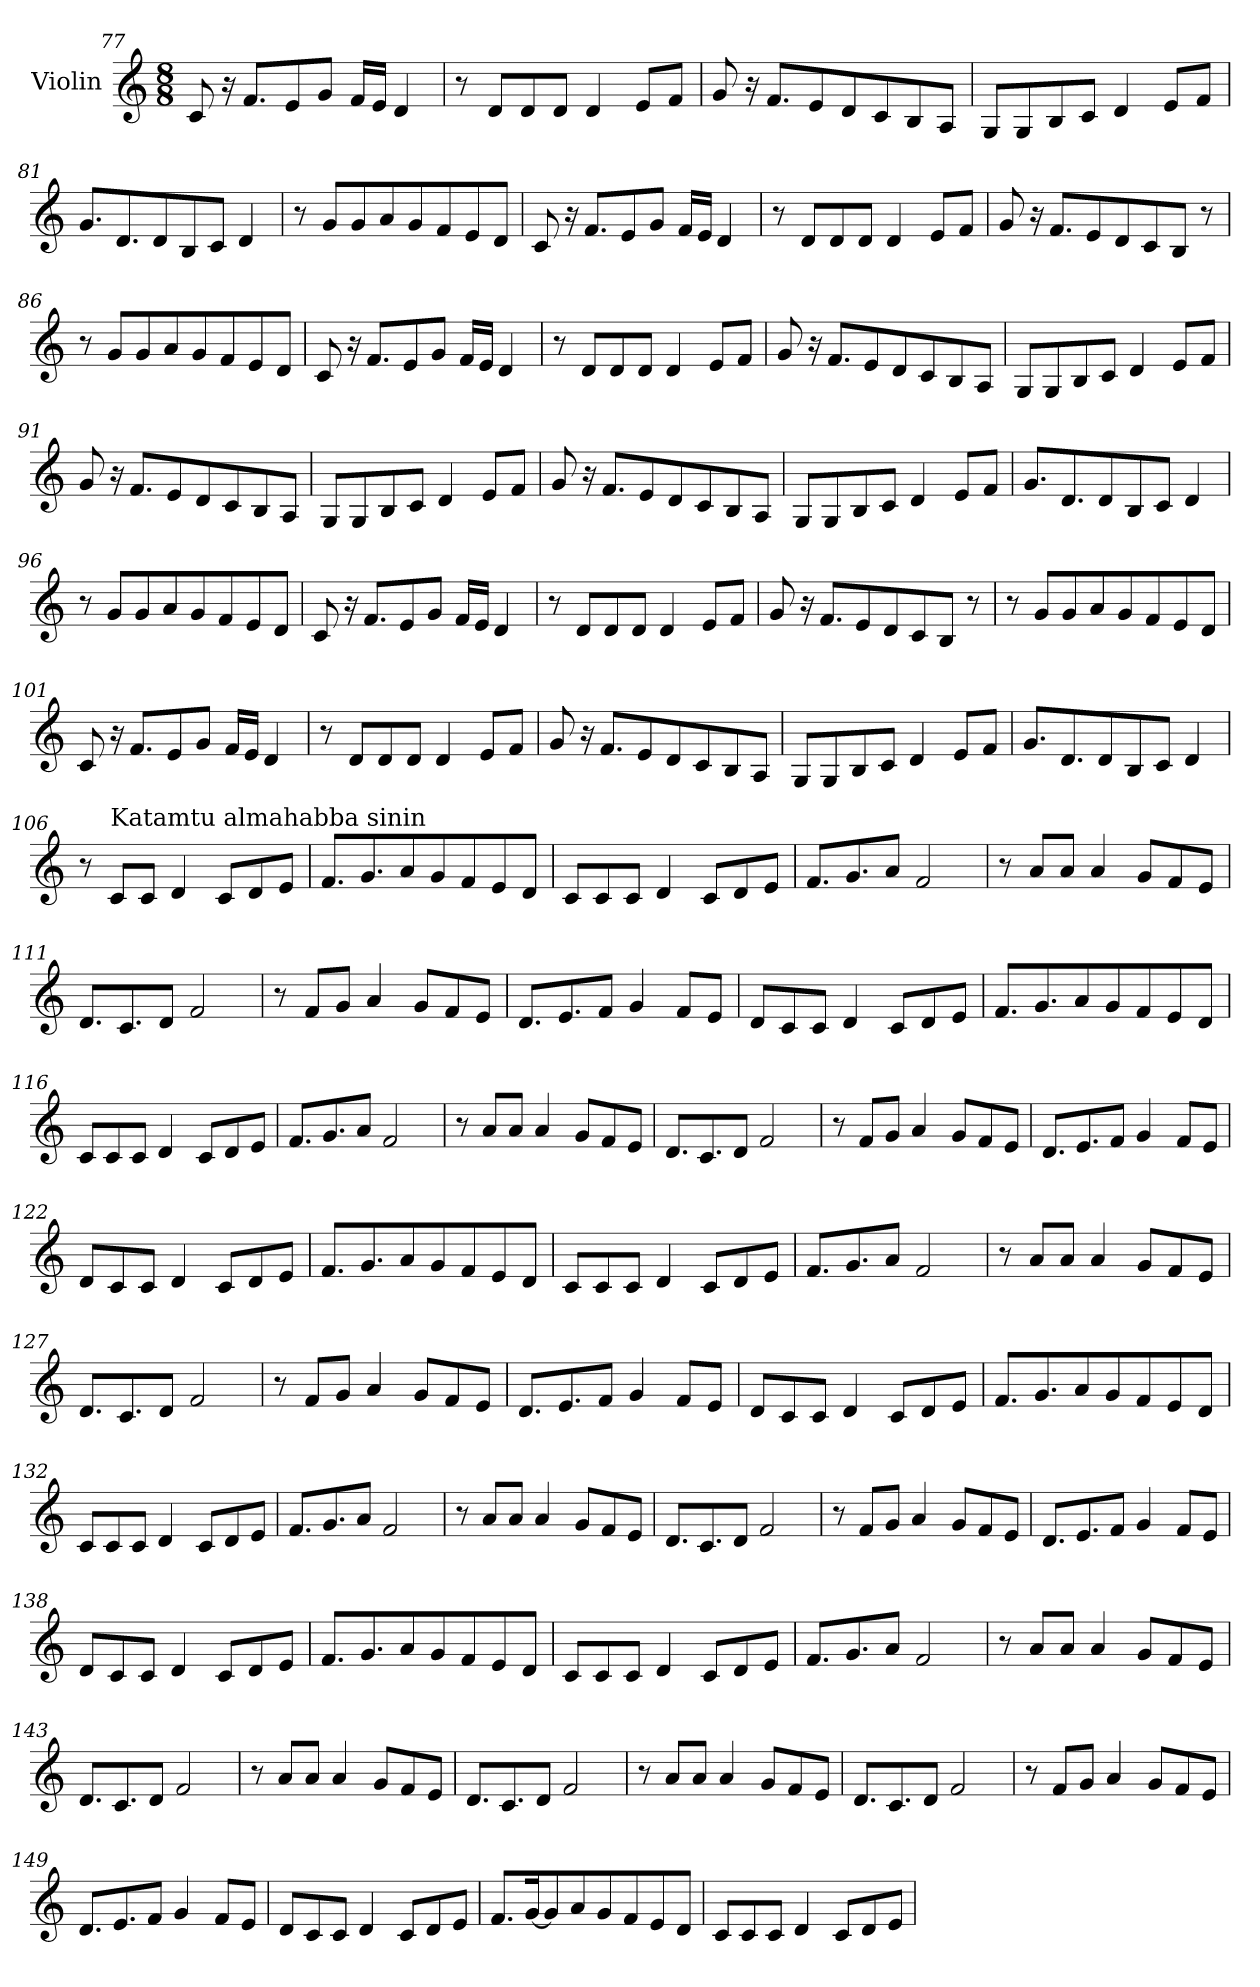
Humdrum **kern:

**kern
*part1
*staff1
*I"Violin
!!LO:LB:g=z
*clefG2
*k[]
*C:
*M8/8
=77
8c/
16r
8.f/L
8e/
8g/J
16f/LL
16e/JJ
4d/
=78
8r
8d/L
8d/
8d/J
4d/
8e/L
8f/J
=79
8g/
16r
8.f/L
8e/
8d/
8c/
8B/
8A/J
=80
8G/L
8G/
8B/
8c/J
4d/
8e/L
8f/J
!!LO:LB:g=z
=81
8.g/L
8.d/
8d/
8B/
8c/J
4d/
=82
8r
8g/L
8g/
8a/
8g/
8f/
8e/
8d/J
=83
8c/
16r
8.f/L
8e/
8g/J
16f/LL
16e/JJ
4d/
=84
8r
8d/L
8d/
8d/J
4d/
8e/L
8f/J
!!LO:LB:g=z
=85
8g/
16r
8.f/L
8e/
8d/
8c/
8B/J
8r
=86
8r
8g/L
8g/
8a/
8g/
8f/
8e/
8d/J
=87
8c/
16r
8.f/L
8e/
8g/J
16f/LL
16e/JJ
4d/
=88
8r
8d/L
8d/
8d/J
4d/
8e/L
8f/J
!!LO:LB:g=z
=89
8g/
16r
8.f/L
8e/
8d/
8c/
8B/
8A/J
=90
8G/L
8G/
8B/
8c/J
4d/
8e/L
8f/J
=91
8g/
16r
8.f/L
8e/
8d/
8c/
8B/
8A/J
=92
8G/L
8G/
8B/
8c/J
4d/
8e/L
8f/J
!!LO:LB:g=z
=93
8g/
16r
8.f/L
8e/
8d/
8c/
8B/
8A/J
=94
8G/L
8G/
8B/
8c/J
4d/
8e/L
8f/J
=95
8.g/L
8.d/
8d/
8B/
8c/J
4d/
=96
8r
8g/L
8g/
8a/
8g/
8f/
8e/
8d/J
!!LO:PB:g=z
=97
8c/
16r
8.f/L
8e/
8g/J
16f/LL
16e/JJ
4d/
=98
8r
8d/L
8d/
8d/J
4d/
8e/L
8f/J
=99
8g/
16r
8.f/L
8e/
8d/
8c/
8B/J
8r
=100
8r
8g/L
8g/
8a/
8g/
8f/
8e/
8d/J
!!LO:LB:g=z
=101
8c/
16r
8.f/L
8e/
8g/J
16f/LL
16e/JJ
4d/
=102
8r
8d/L
8d/
8d/J
4d/
8e/L
8f/J
=103
8g/
16r
8.f/L
8e/
8d/
8c/
8B/
8A/J
=104
8G/L
8G/
8B/
8c/J
4d/
8e/L
8f/J
!!LO:LB:g=z
=105
8.g/L
8.d/
8d/
8B/
8c/J
4d/
=106
*MM90
8r
!LO:TX:a:t=Katamtu almahabba sinin
8c/L
8c/J
4d/
8c/L
8d/
8e/J
=107
8.f/L
8.g/
8a/
8g/
8f/
8e/
8d/J
=108
8c/L
8c/
8c/J
4d/
8c/L
8d/
8e/J
!!LO:LB:g=z
=109
8.f/L
8.g/
8a/J
2f/
=110
8r
8a/L
8a/J
4a/
8g/L
8f/
8e/J
=111
8.d/L
8.c/
8d/J
2f/
=112
8r
8f/L
8g/J
4a/
8g/L
8f/
8e/J
=113
8.d/L
8.e/
8f/J
4g/
8f/L
8e/J
!!LO:LB:g=z
=114
8d/L
8c/
8c/J
4d/
8c/L
8d/
8e/J
=115
8.f/L
8.g/
8a/
8g/
8f/
8e/
8d/J
=116
8c/L
8c/
8c/J
4d/
8c/L
8d/
8e/J
=117
8.f/L
8.g/
8a/J
2f/
!!LO:LB:g=z
=118
8r
8a/L
8a/J
4a/
8g/L
8f/
8e/J
=119
8.d/L
8.c/
8d/J
2f/
=120
8r
8f/L
8g/J
4a/
8g/L
8f/
8e/J
=121
8.d/L
8.e/
8f/J
4g/
8f/L
8e/J
!!LO:LB:g=z
=122
8d/L
8c/
8c/J
4d/
8c/L
8d/
8e/J
=123
8.f/L
8.g/
8a/
8g/
8f/
8e/
8d/J
=124
8c/L
8c/
8c/J
4d/
8c/L
8d/
8e/J
=125
8.f/L
8.g/
8a/J
2f/
!!LO:LB:g=z
=126
8r
8a/L
8a/J
4a/
8g/L
8f/
8e/J
=127
8.d/L
8.c/
8d/J
2f/
=128
8r
8f/L
8g/J
4a/
8g/L
8f/
8e/J
=129
8.d/L
8.e/
8f/J
4g/
8f/L
8e/J
!!LO:PB:g=z
=130
8d/L
8c/
8c/J
4d/
8c/L
8d/
8e/J
=131
8.f/L
8.g/
8a/
8g/
8f/
8e/
8d/J
=132
8c/L
8c/
8c/J
4d/
8c/L
8d/
8e/J
=133
8.f/L
8.g/
8a/J
2f/
!!LO:LB:g=z
=134
8r
8a/L
8a/J
4a/
8g/L
8f/
8e/J
=135
8.d/L
8.c/
8d/J
2f/
=136
8r
8f/L
8g/J
4a/
8g/L
8f/
8e/J
=137
8.d/L
8.e/
8f/J
4g/
8f/L
8e/J
!!LO:LB:g=z
=138
8d/L
8c/
8c/J
4d/
8c/L
8d/
8e/J
=139
8.f/L
8.g/
8a/
8g/
8f/
8e/
8d/J
=140
8c/L
8c/
8c/J
4d/
8c/L
8d/
8e/J
=141
8.f/L
8.g/
8a/J
2f/
!!LO:LB:g=z
=142
8r
8a/L
8a/J
4a/
8g/L
8f/
8e/J
=143
8.d/L
8.c/
8d/J
2f/
=144
8r
8a/L
8a/J
4a/
8g/L
8f/
8e/J
=145
8.d/L
8.c/
8d/J
2f/
=146
8r
8a/L
8a/J
4a/
8g/L
8f/
8e/J
!!LO:LB:g=z
=147
8.d/L
8.c/
8d/J
2f/
=148
8r
8f/L
8g/J
4a/
8g/L
8f/
8e/J
=149
8.d/L
8.e/
8f/J
4g/
8f/L
8e/J
=150
8d/L
8c/
8c/J
4d/
8c/L
8d/
8e/J
!!LO:LB:g=z
=151
8.f/L
[16g/K
8g/]
8a/
8g/
8f/
8e/
8d/J
=152
8c/L
8c/
8c/J
4d/
8c/L
8d/
8e/J
=
*-
